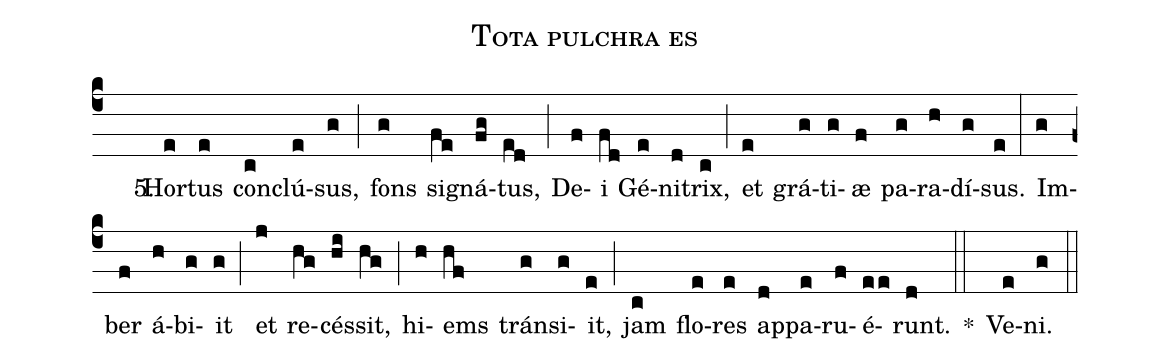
name:Tota pulchra es;
mode:5.;
%%
(c4) () 5.() Hor(e)tus(e) con(c)clú(e)sus,(g) (;) fons(g) si(fe)gná(fg)tus,(ed) (;) De(f)i(fd) Gé(e)ni(d)trix,(c) (;) et(e) grá(g)ti(g)æ(f) pa(g)ra(h)dí(g)sus.(e) (:) Im(g)ber(f) á(h)bi(g)it(g) (;) et(j) re(hg)cés(hi)sit,(hg) (;) hi(h)ems(hf) trán(g)si(g)it,(e) (;) jam(c) flo(e)res(e) ap(d)pa(e)ru(f)é(ee)runt.(d) *(::) Ve(e)ni.(g) (::)
